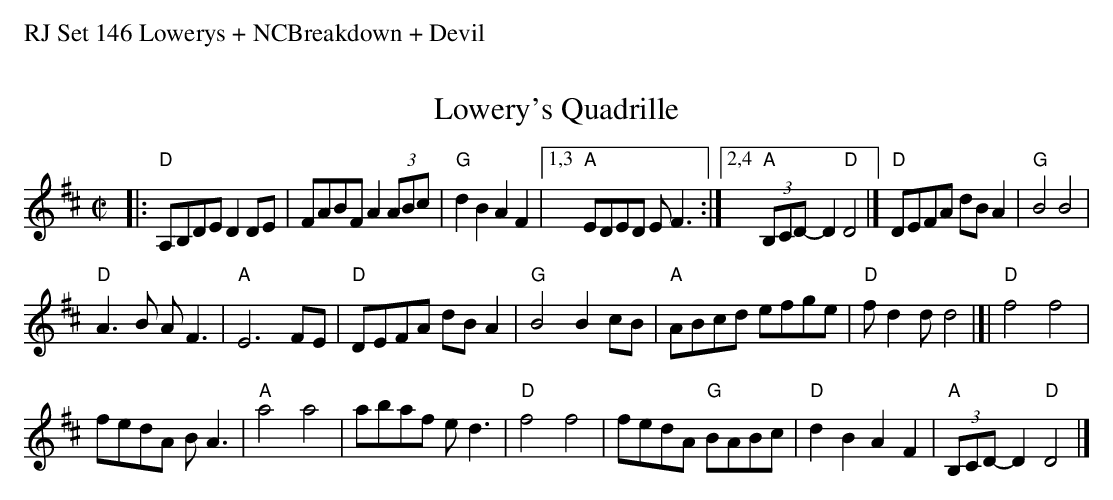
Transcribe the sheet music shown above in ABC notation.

X:1
T: Lowery's Quadrille
M: C|
L: 1/8
K: D
|:\
"D"A,B,DE D2 DE | FABF A2 (3ABc | "G"d2 B2 A2 F2 |\
[1,3 "A"EDED E F3 :|[2,4 "A"(3B,CD-D2 "D"D4 |]\
"D"DEFA dB A2 | "G"B4 B4 |
"D"A3B A F3 | "A"E6 FE |\
"D"DEFA dB A2 | "G"B4 B2 cB | "A"ABcd efge | "D"f d2 d d4 |[|\
"D"f4 f4 |
fedA BA3 | "A"a4 a4 | abaf e d3 | \
"D"f4 f4 | fedA "G"BABc | "D"d2 B2 A2 F2 | "A"(3B,CD-D2 "D"D4 |]
